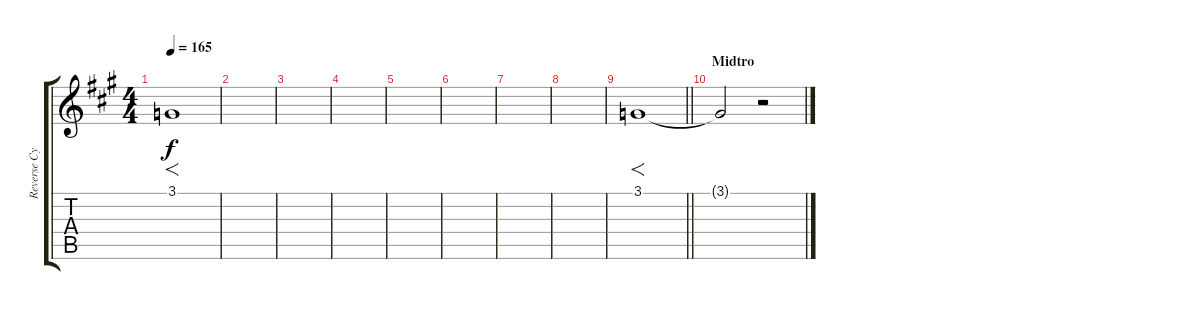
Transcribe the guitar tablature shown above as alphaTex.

\track ("Reverse Cymbal" "Reverse Cy") {instrument reversecymbal}
\staff {score tabs}
\tuning (E4 B3 G3 D3 A2 E2) {hide}
\ts (4 4)
\tempo 165
\clef g2
\ks a
3.1.1{f dy f} |
|
|
|
|
|
|
|
\barLineRight lightlight
3.1.1{f} |
\section ("" "Midtro")
3.1{t}.2 r.2
